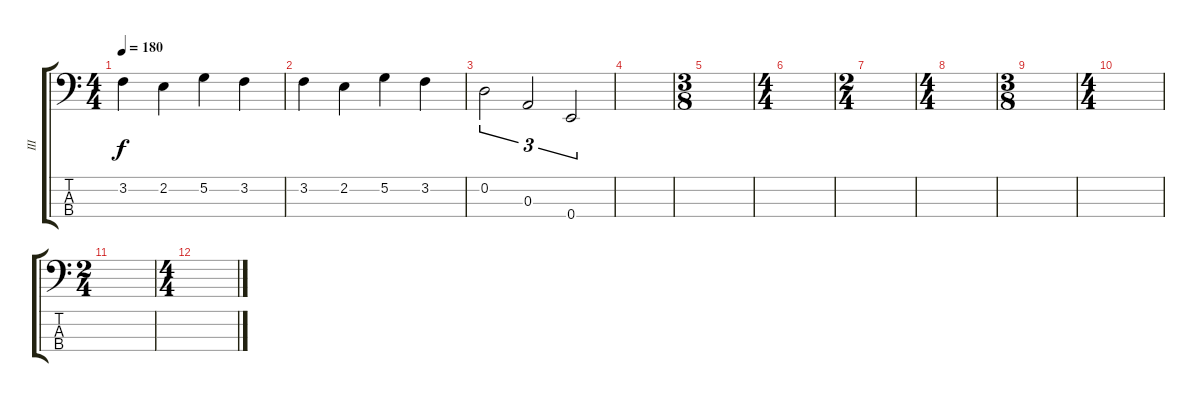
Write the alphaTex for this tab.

\track ("III" "III") {instrument electricbassfinger}
\staff {score tabs}
\tuning (G2 D2 A1 E1) {hide}
\ts (4 4)
\tempo 180
\clef f4
\ks c
3.2.4{dy f} 2.2.4 5.2.4 3.2.4 |
3.2.4 2.2.4 5.2.4 3.2.4 |
0.2.2{tu (3 2)} 0.3.2{tu (3 2)} 0.4.2{tu (3 2)} |
|
\ts (3 8)
|
\ts (4 4)
|
\ts (2 4)
|
\ts (4 4)
|
\ts (3 8)
|
\ts (4 4)
|
\ts (2 4)
|
\ts (4 4)
